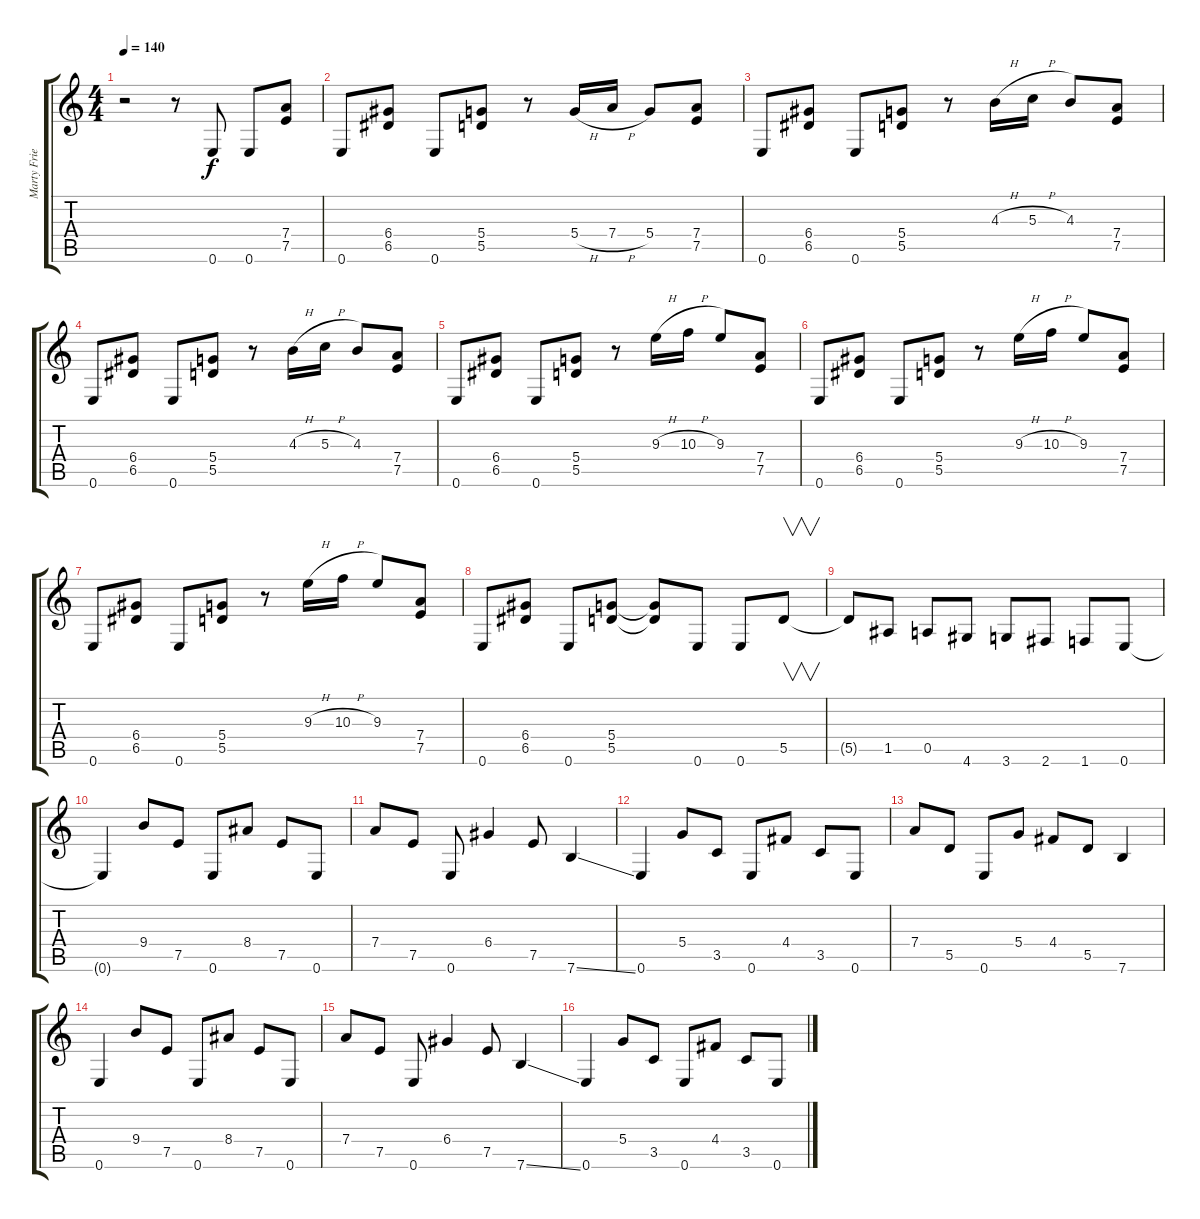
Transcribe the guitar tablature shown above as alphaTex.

\track ("Marty Friedman" "Marty Frie") {instrument distortionguitar}
\staff {score tabs}
\tuning (E4 B3 G3 D3 A2 E2) {hide}
\ts (4 4)
\tempo 140
\clef g2
\ks c
r.2{dy f} r.8 0.6.8 0.6.8 (7.4 7.5).8 |
0.6.8 (6.4 6.5).8 0.6.8 (5.4 5.5).8 r.8 5.4{h}.16 7.4{h}.16 5.4.8 (7.4 7.5).8 |
0.6.8 (6.4 6.5).8 0.6.8 (5.4 5.5).8 r.8 4.3{h}.16 5.3{h}.16 4.3.8 (7.4 7.5).8 |
0.6.8 (6.4 6.5).8 0.6.8 (5.4 5.5).8 r.8 4.3{h}.16 5.3{h}.16 4.3.8 (7.4 7.5).8 |
0.6.8 (6.4 6.5).8 0.6.8 (5.4 5.5).8 r.8 9.3{h}.16 10.3{h}.16 9.3.8 (7.4 7.5).8 |
0.6.8 (6.4 6.5).8 0.6.8 (5.4 5.5).8 r.8 9.3{h}.16 10.3{h}.16 9.3.8 (7.4 7.5).8 |
0.6.8 (6.4 6.5).8 0.6.8 (5.4 5.5).8 r.8 9.3{h}.16 10.3{h}.16 9.3.8 (7.4 7.5).8 |
0.6.8 (6.4 6.5).8 0.6.8 (5.4 5.5).8 (5.4{t} 5.5{t}).8 0.6.8 0.6.8 5.5.8{v} |
5.5{t}.8 1.5.8 0.5.8 4.6.8 3.6.8 2.6.8 1.6.8 0.6.8 |
0.6{t}.4 9.4.8 7.5.8 0.6.8 8.4.8 7.5.8 0.6.8 |
7.4.8 7.5.8 0.6.8 6.4.4 7.5.8 7.6{ss}.4 |
0.6.4 5.4.8 3.5.8 0.6.8 4.4.8 3.5.8 0.6.8 |
7.4.8 5.5.8 0.6.8 5.4.8 4.4.8 5.5.8 7.6.4 |
0.6.4 9.4.8 7.5.8 0.6.8 8.4.8 7.5.8 0.6.8 |
7.4.8 7.5.8 0.6.8 6.4.4 7.5.8 7.6{ss}.4 |
0.6.4 5.4.8 3.5.8 0.6.8 4.4.8 3.5.8 0.6.8
